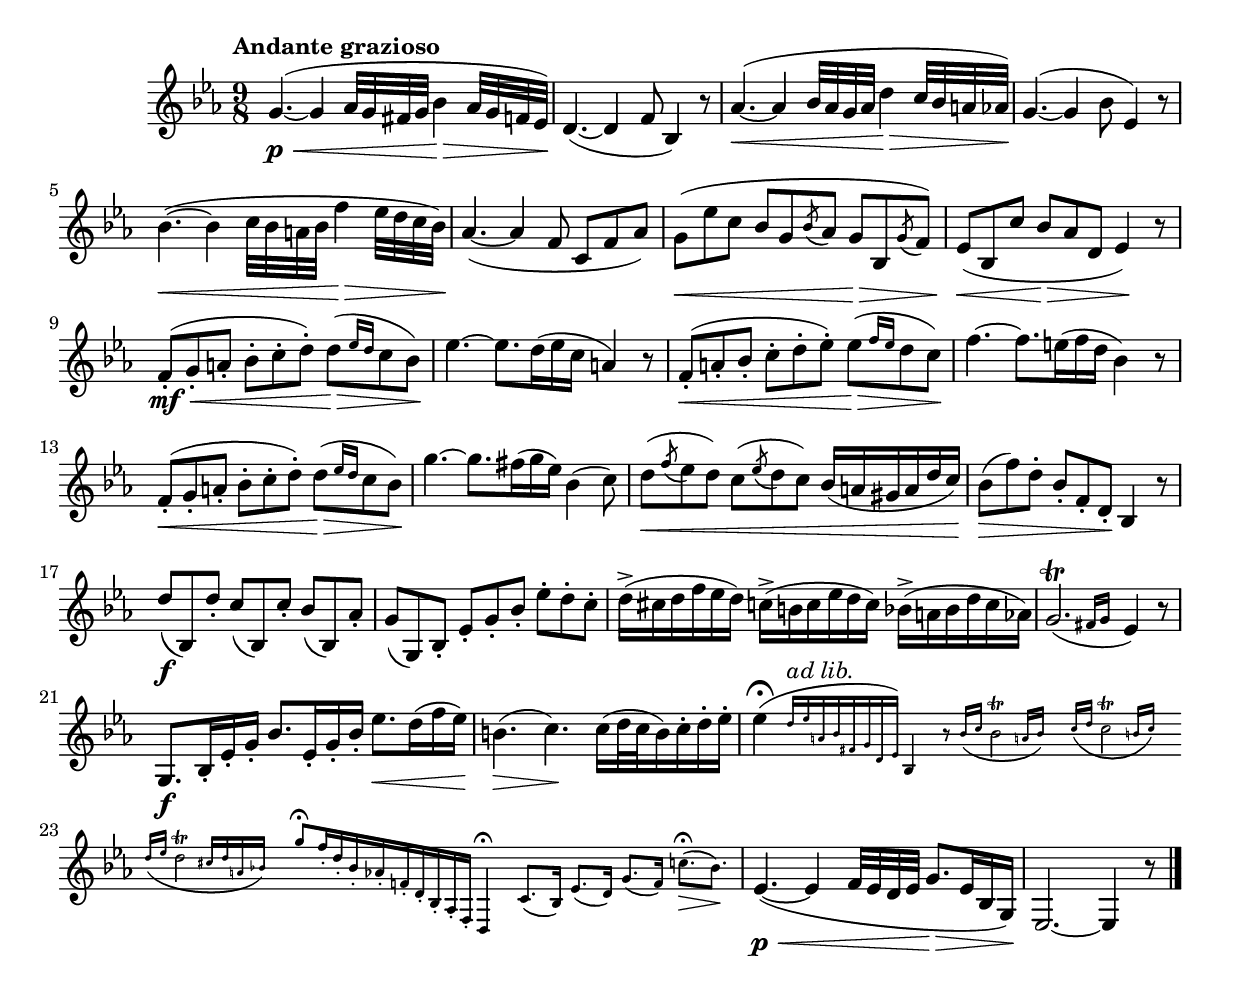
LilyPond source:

\version "2.22.0"

\include "settings.ily"

\relative {
  \language "english"

  \transposition f

  \tempo "Andante grazioso"

  \key e-flat \major
  \time 9/8

  g'4.~( \p \< g4 a-flat32 g f-sharp g b-flat4 \> a-flat32 g f e-flat) \! |
  d4.~( d4 f8 b-flat,4) r8 |
  a-flat'4.~( \< a-flat4 b-flat32 a-flat g a-flat d4 \> c32 b-flat a a-flat) \! |
  g4.~( g4 b-flat8 e-flat,4) r8 |
  b-flat'4.~( \< b-flat4 c32 b-flat a b-flat f'4 \> e-flat32 d c b-flat) \! |
  a-flat4.~( a-flat4 f8 c f a-flat) |
  g8( \< e-flat' c b-flat g \acciaccatura b-flat a-flat g \> b-flat, \acciaccatura g' f) |
  e-flat8( \< b-flat c' b-flat \> a-flat d, e-flat4) \! r8 |

  f8-.( \mf \< g-. a-. b-flat-. c-. d-.) d[( \> \grace { e-flat16 d } c8 b-flat)] \! |
  e-flat4.~8. d16( e-flat c a4) r8 |
  f8-.( \< a-. b-flat-. c-. d-. e-flat-.) e-flat[( \> \grace { f16 e-flat } d8 c)] \! |
  f4.~8. e16( f d b-flat4) r8 |
  f8-.( \< g-. a-. b-flat-. c-. d-.) d[( \> \grace { e-flat16 d } c8 b-flat)] \! |
  g'4.~8. f-sharp16( g e-flat) b-flat4( c8) |
  d8( \< \acciaccatura f e-flat d) c( \acciaccatura e-flat d c) b-flat16( a g-sharp a d c) |
  b-flat8( \> f') d-. b-flat-. f-. d-. \! b-flat4 r8 |

  d'8( \f b-flat,) d'-. c( b-flat,) c'-. b-flat( b-flat,) a-flat'-. |
  g8( g,) b-flat-. e-flat-. g-. b-flat-. e-flat-. d-. c-. |
  d16->( c-sharp d f e-flat d) c->( b c e-flat d c) b-flat->( a b-flat d c a-flat) |
  \afterGrace g2.\trill( { f-sharp16 g } e-flat4) r8 |
  g,8. \f b-flat16-. e-flat-. g-. b-flat8. e-flat,16-. g-. b-flat-. e-flat8. \< d16( f e-flat) |
  b4.( \> c) \! c16( d32 c b16) c-. d-. e-flat-. |

  \barNumberCheck #23
  \cadenzaOn
  \shape #'((0 . -0.5) (0 . 0) (0 . 0) (0 . 0)) Slur
  e-flat4\fermata(
  \magnifyMusic \cadenza-magnification {
    \override Score.GraceSpacing.spacing-increment = #1.25
    \grace { d16^\markup { \normalsize \italic "ad lib." }[ e-flat a, b-flat f-sharp g d e-flat]) } b-flat4 r8
    \grace { b-flat'16([ c] } \afterGrace b-flat2\trill { a!16[ b-flat]) }
    \grace { c16([ d] } \afterGrace c2\trill { b16[ c]) } \bar ""
    \grace { d16([ e-flat] } \afterGrace d2\trill { c-sharp16[ d a! b-flat]) }
    \revert Score.GraceSpacing.spacing-increment
    g'8\fermata[ f16-. d-. b-flat-. a-flat-. f-. d-. #(if (string=? bass-clef-name "bass^8") #{ \clef \bass-clef-name #}) b-flat-. a-flat-. f-.] d4\fermata
    #(if (string=? bass-clef-name "bass^8") #{ \clef "treble" #}) c'8.[( b-flat16)] e-flat8.[( d16)] g8.[( f16)] c'8.\fermata[( \> b-flat)] \!
  }
  \cadenzaOff \bar "|"
  \set Score.currentBarNumber = #24

  e-flat,4.~( \p \< e-flat4 f32 e-flat d e-flat g8. \> e-flat16 b-flat g) \! |
  e-flat2.~4 r8 | \bar "|."
}
